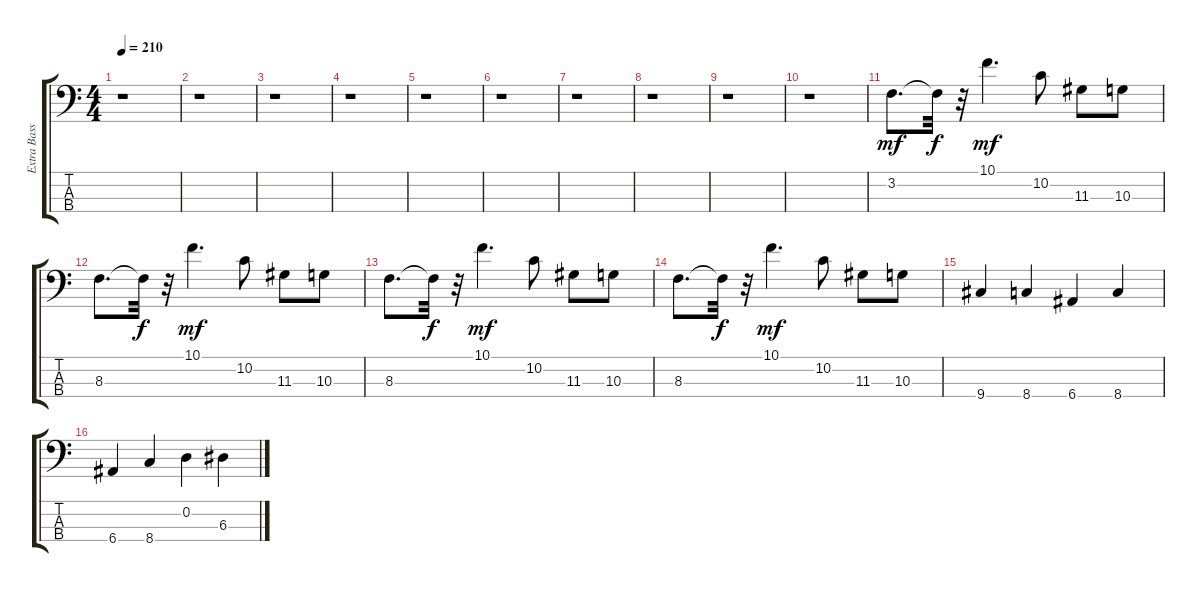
\track ("Extra Bass" "Extra Bass") {instrument slapbass2}
\staff {score tabs}
\tuning (G2 D2 A1 E1) {hide}
\ts (4 4)
\tempo 210
\clef f4
\ks c
r.1{dy f} |
r.1 |
r.1 |
r.1 |
r.1 |
r.1 |
r.1 |
r.1 |
r.1 |
r.1 |
3.2.8{d dy mf} 3.2{t}.32{dy f} r.32 10.1.4{d dy mf} 10.2.8 11.3.8 10.3.8 |
8.3.8{d} 8.3{t}.32{dy f} r.32 10.1.4{d dy mf} 10.2.8 11.3.8 10.3.8 |
8.3.8{d} 8.3{t}.32{dy f} r.32 10.1.4{d dy mf} 10.2.8 11.3.8 10.3.8 |
8.3.8{d} 8.3{t}.32{dy f} r.32 10.1.4{d dy mf} 10.2.8 11.3.8 10.3.8 |
9.4.4 8.4.4 6.4.4 8.4.4 |
6.4.4 8.4.4 0.2.4 6.3.4
